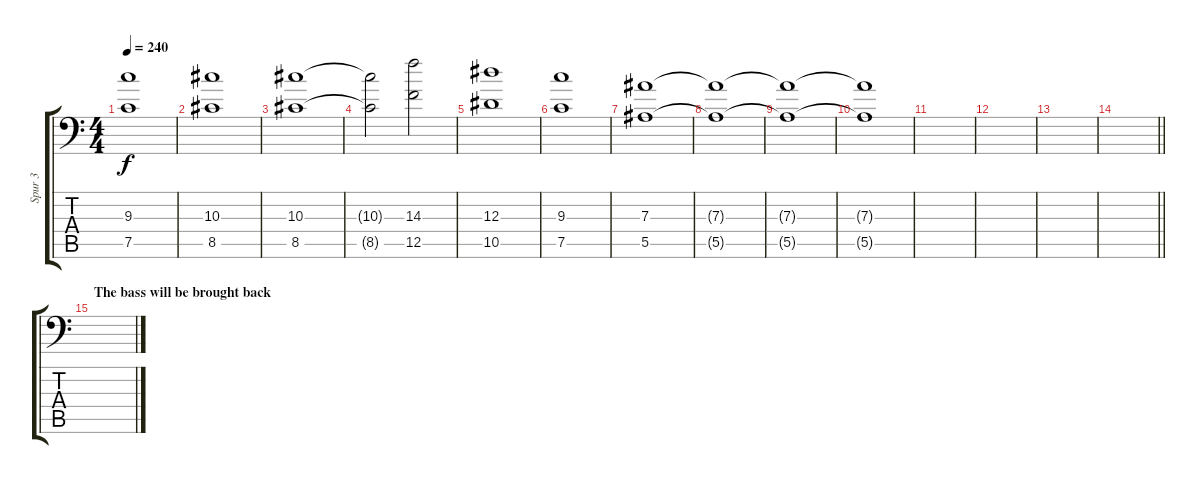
\track ("Spur 3" "Spur 3") {instrument overdrivenguitar}
\staff {score tabs}
\tuning (C4 G3 Eb3 Bb2 F2 Bb1) {hide}
\ts (4 4)
\tempo 240
\clef f4
\ks c
(9.3 7.5).1{dy f} |
(10.3 8.5).1 |
(10.3 8.5).1 |
(10.3{t} 8.5{t}).2 (14.3 12.5).2 |
(12.3 10.5).1 |
(9.3 7.5).1 |
(7.3 5.5).1 |
(7.3{t} 5.5{t}).1 |
(7.3{t} 5.5{t}).1 |
(7.3{t} 5.5{t}).1 |
|
|
|
\barLineRight lightlight
|
\section ("" "The bass will be brought back")
